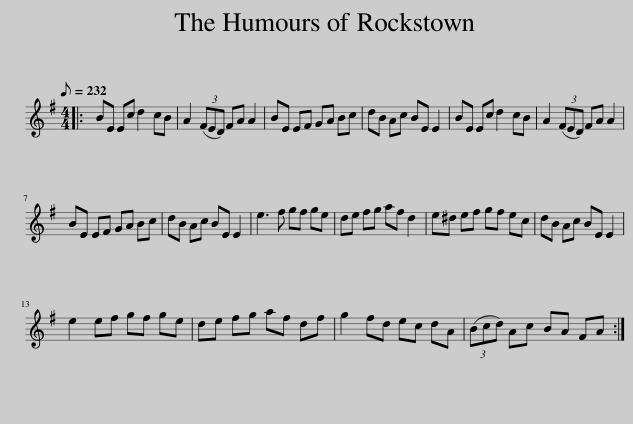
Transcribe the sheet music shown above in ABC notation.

X:1
L:1/8
Q:1/8=232
M:4/4
I:linebreak $
K:Emin
V:1 treble
V:1
|: BE Ec d2 cB | A2 (3(FED) FA A2 | BE EF GA Bc | dB Ac BE E2 | BE Ec d2 cB | %5
 A2 (3(FED) FA A2 |$ BE EF GA Bc | dB Ac BE E2 | e3 f gf ge | de fg af d2 | %10
 e^d ef gf ec | dB Ac BE E2 |$ e2 ef gf ge | de fg af df | g2 fd ec dA | %15
 (3(Bcd) Ac BA FA :| %16
